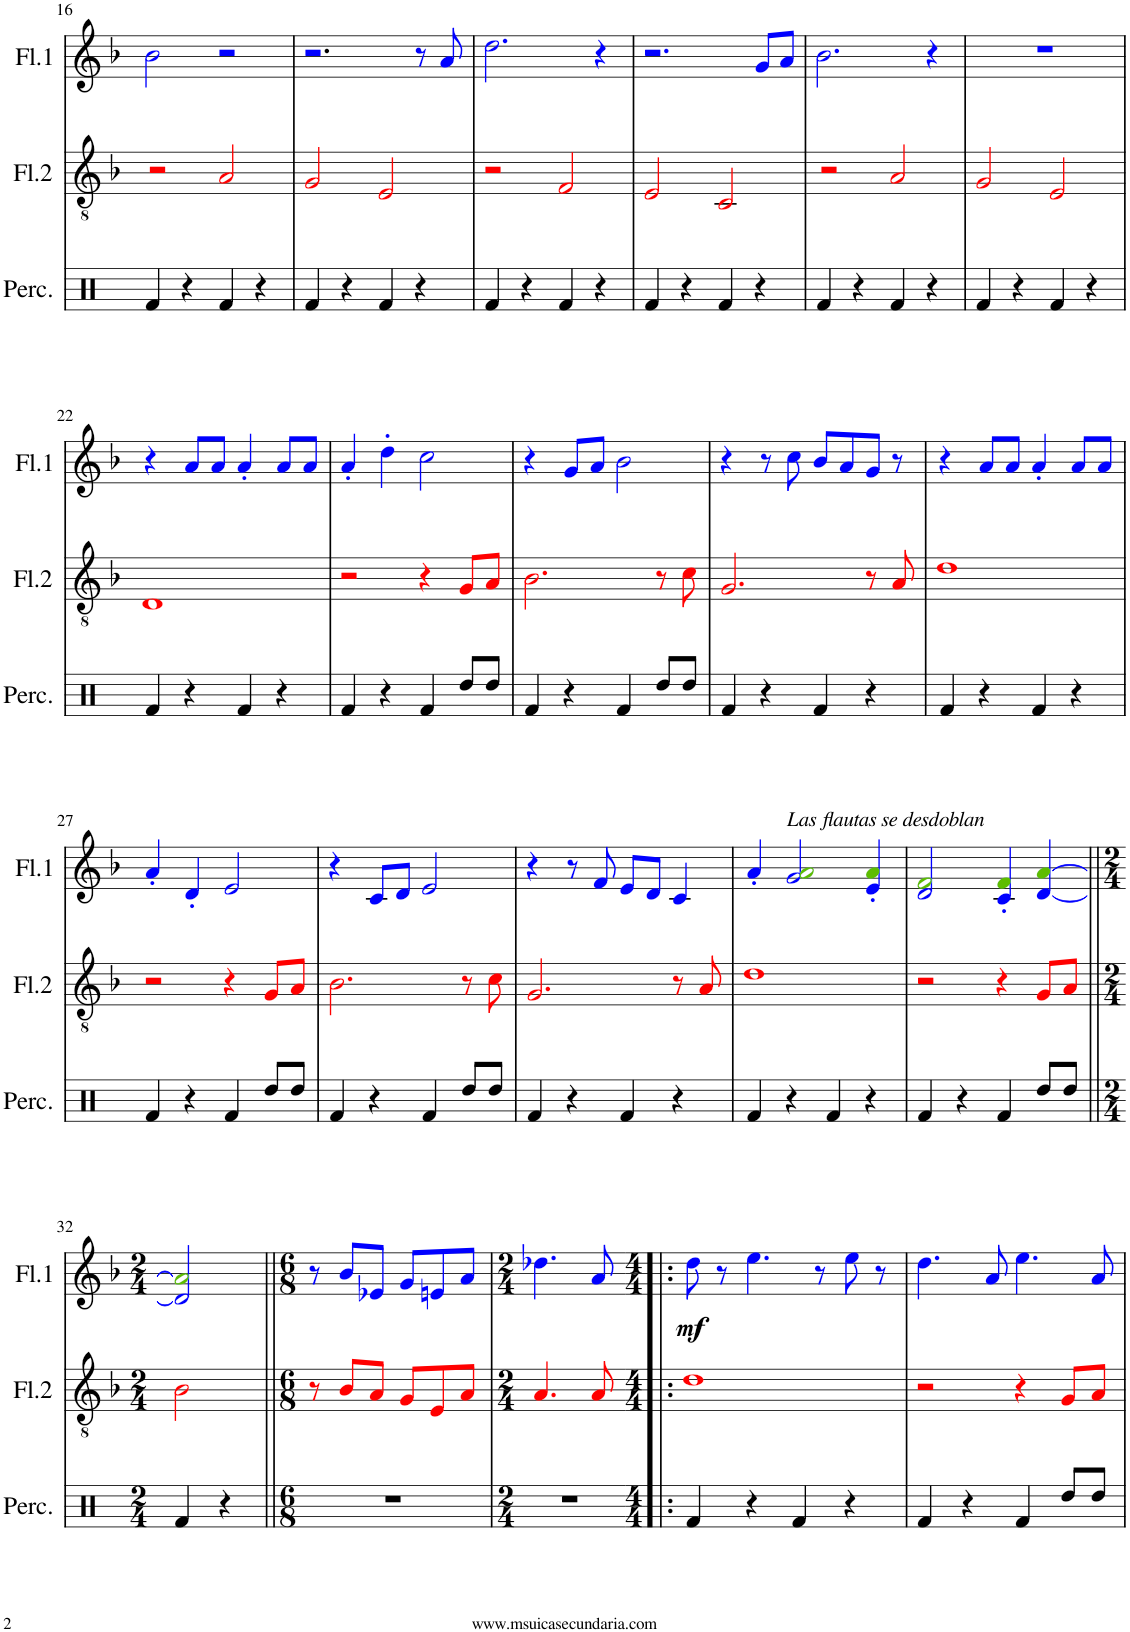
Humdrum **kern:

**kern	**kern	**kern	**dynam
*part3	*part2	*part1	*part1
*staff3	*staff2	*staff1	*staff1
*I"Percusión	*I"Flauta tenor	*I"Flauta dulce	*
*I'Perc.	*I'Fl.2	*I'Fl.1	*
!!LO:PB:g=z
*clefX	*clefGv2	*clefG2	*
*k[]	*k[b-]	*k[b-]	*
*M4/4	*M4/4	*M4/4	*
=16	=16	=16	=16
4Rf/	2r	2b-i\	.
4r	.	.	.
4Rf/	2Aj/	2r	.
4r	.	.	.
=17	=17	=17	=17
4Rf/	2Gj/	2.r	.
4r	.	.	.
4Rf/	2Ej/	.	.
4r	.	8r	.
.	.	8ai/	.
=18	=18	=18	=18
4Rf/	2r	2.ddi\	.
4r	.	.	.
4Rf/	2Fj/	.	.
4r	.	4r	.
=19	=19	=19	=19
4Rf/	2Ej/	2.r	.
4r	.	.	.
4Rf/	2Cj/	.	.
4r	.	8gi/L	.
.	.	8ai/J	.
=20	=20	=20	=20
4Rf/	2r	2.b-i\	.
4r	.	.	.
4Rf/	2Aj/	.	.
4r	.	4r	.
=21	=21	=21	=21
4Rf/	2Gj/	1r	.
4r	.	.	.
4Rf/	2Ej/	.	.
4r	.	.	.
!!LO:LB:g=z
=22	=22	=22	=22
4Rf/	1Dj	4r	.
4r	.	8ai/L	.
.	.	8ai/J	.
4Rf/	.	4a'i/	.
4r	.	8ai/L	.
.	.	8ai/J	.
=23	=23	=23	=23
4Rf/	2r	4a'i/	.
4r	.	4dd'i\	.
4Rf/	4r	2cci\	.
8Rdd/L	8Gj/L	.	.
8Rdd/J	8Aj/J	.	.
=24	=24	=24	=24
4Rf/	2.B-j\	4r	.
4r	.	8gi/L	.
.	.	8ai/J	.
4Rf/	.	2b-i\	.
8Rdd/L	8r	.	.
8Rdd/J	8cj\	.	.
=25	=25	=25	=25
4Rf/	2.Gj/	4r	.
4r	.	8r	.
.	.	8cci\	.
4Rf/	.	8b-i/L	.
.	.	8ai/	.
4r	8r	8gi/J	.
.	8Aj/	8r	.
=26	=26	=26	=26
4Rf/	1dj	4r	.
4r	.	8ai/L	.
.	.	8ai/J	.
4Rf/	.	4a'i/	.
4r	.	8ai/L	.
.	.	8ai/J	.
!!LO:LB:g=z
=27	=27	=27	=27
4Rf/	2r	4a'i/	.
4r	.	4d'i/	.
4Rf/	4r	2ei/	.
8Rdd/L	8Gj/L	.	.
8Rdd/J	8Aj/J	.	.
=28	=28	=28	=28
4Rf/	2.B-j\	4r	.
4r	.	8ci/L	.
.	.	8di/J	.
4Rf/	.	2ei/	.
8Rdd/L	8r	.	.
8Rdd/J	8cj\	.	.
=29	=29	=29	=29
4Rf/	2.Gj/	4r	.
4r	.	8r	.
.	.	8fi/	.
4Rf/	.	8ei/L	.
.	.	8di/J	.
4r	8r	4ci/	.
.	8Aj/	.	.
=30	=30	=30	=30
4Rf/	1dj	4a'i/	.
!	!	!LO:TX:a:i:t=Las flautas se desdoblan	!
4r	.	2gi/ 2aZ/	.
4Rf/	.	.	.
4r	.	4ei/' 4aZ/'	.
=31	=31	=31	=31
4Rf/	2r	2di/ 2fZ/	.
4r	.	.	.
4Rf/	4r	4ci/' 4fZ/'	.
8Rdd/L	8Gj/L	[4di/ [4aZ/	.
8Rdd/J	8Aj/J	.	.
!!LO:LB:g=z
=32||	=32||	=32||	=32||
*M2/4	*M2/4	*M2/4	*
4Rf/	2B-j\	2di/] 2aZ/]	.
4r	.	.	.
=33||	=33||	=33||	=33||
*M6/8	*M6/8	*M6/8	*
2.r	8r	8r	.
.	8B-j/L	8b-i/L	.
.	8Aj/J	8e-Xi/J	.
.	8Gj/L	8gi/L	.
.	8Ej/	8eni/	.
.	8Aj/J	8ai/J	.
=34	=34	=34	=34
*M2/4	*M2/4	*M2/4	*
2r	4.Aj/	4.dd-Xi\	.
.	8Aj/	8ai/	.
=35!|:	=35!|:	=35!|:	=35!|:
*M4/4	*M4/4	*M4/4	*
!	!	!	!LO:DY:b
4Rf/	1dj	8ddi\	mf
.	.	8r	.
4r	.	4.eei\	.
4Rf/	.	.	.
.	.	8r	.
4r	.	8eei\	.
.	.	8r	.
=36	=36	=36	=36
4Rf/	2r	4.ddi\	.
4r	.	.	.
.	.	8ai/	.
4Rf/	4r	4.eei\	.
8Rdd/L	8Gj/L	.	.
8Rdd/J	8Aj/J	8ai/	.
=	=	=	=
*-	*-	*-	*-
